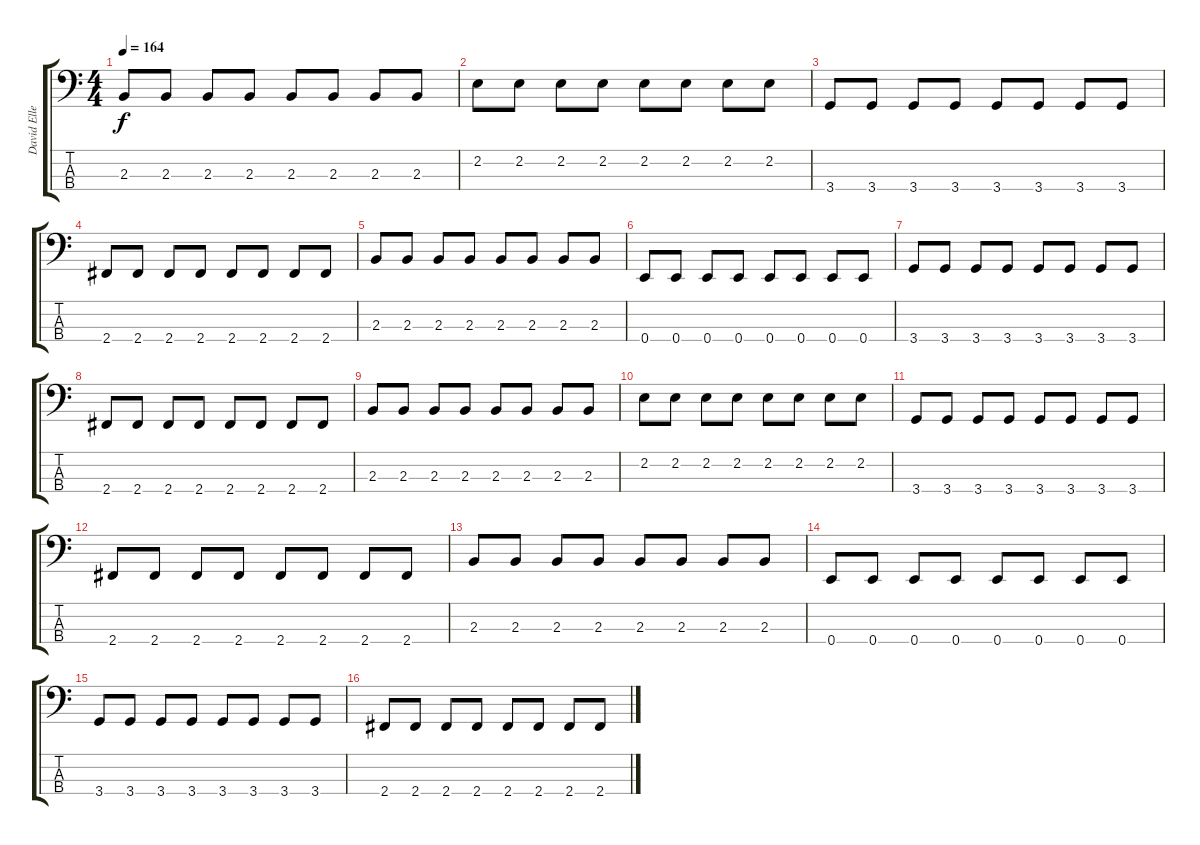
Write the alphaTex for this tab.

\track ("David Ellefson (Bass)" "David Elle") {instrument electricguitarjazz}
\staff {score tabs}
\tuning (G2 D2 A1 E1) {hide}
\ts (4 4)
\tempo 164
\clef f4
\ks c
2.3.8{dy f} 2.3.8 2.3.8 2.3.8 2.3.8 2.3.8 2.3.8 2.3.8 |
2.2.8 2.2.8 2.2.8 2.2.8 2.2.8 2.2.8 2.2.8 2.2.8 |
3.4.8 3.4.8 3.4.8 3.4.8 3.4.8 3.4.8 3.4.8 3.4.8 |
2.4.8 2.4.8 2.4.8 2.4.8 2.4.8 2.4.8 2.4.8 2.4.8 |
2.3.8 2.3.8 2.3.8 2.3.8 2.3.8 2.3.8 2.3.8 2.3.8 |
0.4.8 0.4.8 0.4.8 0.4.8 0.4.8 0.4.8 0.4.8 0.4.8 |
3.4.8 3.4.8 3.4.8 3.4.8 3.4.8 3.4.8 3.4.8 3.4.8 |
2.4.8 2.4.8 2.4.8 2.4.8 2.4.8 2.4.8 2.4.8 2.4.8 |
2.3.8 2.3.8 2.3.8 2.3.8 2.3.8 2.3.8 2.3.8 2.3.8 |
2.2.8 2.2.8 2.2.8 2.2.8 2.2.8 2.2.8 2.2.8 2.2.8 |
3.4.8 3.4.8 3.4.8 3.4.8 3.4.8 3.4.8 3.4.8 3.4.8 |
2.4.8 2.4.8 2.4.8 2.4.8 2.4.8 2.4.8 2.4.8 2.4.8 |
2.3.8 2.3.8 2.3.8 2.3.8 2.3.8 2.3.8 2.3.8 2.3.8 |
0.4.8 0.4.8 0.4.8 0.4.8 0.4.8 0.4.8 0.4.8 0.4.8 |
3.4.8 3.4.8 3.4.8 3.4.8 3.4.8 3.4.8 3.4.8 3.4.8 |
2.4.8 2.4.8 2.4.8 2.4.8 2.4.8 2.4.8 2.4.8 2.4.8
